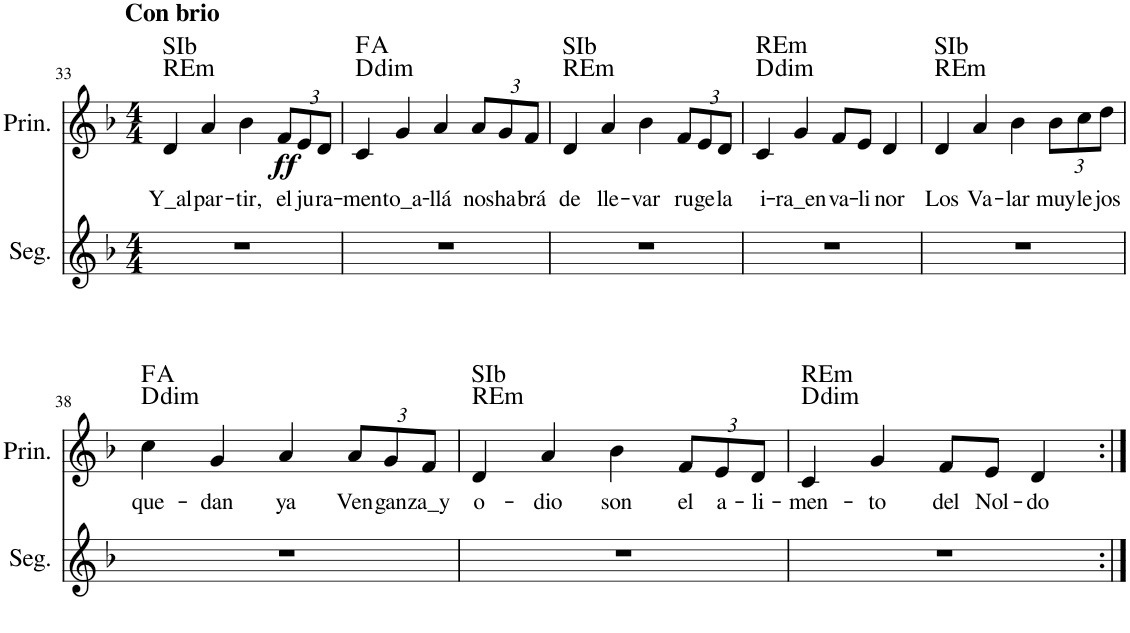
**kern	**kern	**text	**dynam	**harte
*part2	*part1	*part1	*part1	*part1
*staff2	*staff1	*staff1	*staff1	*
*I"Segunda	*I"Principal	*	*	*
*I'Seg.	*I'Prin.	*	*	*
!!LO:PB:g=z
*clefG2	*clefG2	*	*	*
*k[b-]	*k[b-]	*	*	*
*M4/4	*M4/4	*	*	*
=33	=33	=33	=33	=33
!	!LO:TX:a:B:t=Con brio	!	!	!
!	!	!LO:LY:b	!LO:DY:b	!LO:H:n=1:kt=REm
!	!	!	!	!LO:H:n=2:kt=SIb
1r	4d/	Y_al	ff	N N
!	!	!LO:LY:b	!	!
.	4a/	par-	.	.
!	!	!LO:LY:b	!	!
.	4b-\	-tir,	.	.
*	*Xbrackettup	*	*	*
!	!	!LO:LY:b	!	!
.	12f/L	el	.	.
!	!	!LO:LY:b	!	!
.	12e/	ju-	.	.
!	!	!LO:LY:b	!	!
.	12d/J	-ra-	.	.
=34	=34	=34	=34	=34
!	!	!LO:LY:b	!	!LO:H:n=1:kt=dim
!	!	!	!	!LO:H:n=2:kt=A
1r	4c/	-men-	.	D:dim .
!	!	!LO:LY:b	!	!
.	4g/	-to_a-	.	.
!	!	!LO:LY:b	!	!
.	4a/	-llá	.	.
!	!	!LO:LY:b	!	!
.	12a/L	nos	.	.
!	!	!LO:LY:b	!	!
.	12g/	ha-	.	.
!	!	!LO:LY:b	!	!
.	12f/J	-brá	.	.
=35	=35	=35	=35	=35
!	!	!LO:LY:b	!	!LO:H:n=1:kt=REm
!	!	!	!	!LO:H:n=2:kt=SIb
1r	4d/	de	.	N N
!	!	!LO:LY:b	!	!
.	4a/	lle-	.	.
!	!	!LO:LY:b	!	!
.	4b-\	-var	.	.
!	!	!LO:LY:b	!	!
.	12f/L	ru-	.	.
!	!	!LO:LY:b	!	!
.	12e/	-ge-	.	.
!	!	!LO:LY:b	!	!
.	12d/J	-la	.	.
=36	=36	=36	=36	=36
!	!	!LO:LY:b	!	!LO:H:n=1:kt=dim
!	!	!	!	!LO:H:n=2:kt=REm
1r	4c/	i-	.	D:dim N
!	!	!LO:LY:b	!	!
.	4g/	-ra_en	.	.
!	!	!LO:LY:b	!	!
.	8f/L	va-	.	.
!	!	!LO:LY:b	!	!
.	8e/J	-li-	.	.
!	!	!LO:LY:b	!	!
.	4d/	-nor	.	.
=37	=37	=37	=37	=37
!	!	!LO:LY:b	!	!LO:H:n=1:kt=REm
!	!	!	!	!LO:H:n=2:kt=SIb
1r	4d/	Los	.	N N
!	!	!LO:LY:b	!	!
.	4a/	Va-	.	.
!	!	!LO:LY:b	!	!
.	4b-\	-lar	.	.
!	!	!LO:LY:b	!	!
.	12b-\L	muy	.	.
!	!	!LO:LY:b	!	!
.	12cc\	le-	.	.
!	!	!LO:LY:b	!	!
.	12dd\J	-jos	.	.
!!LO:LB:g=z
=38	=38	=38	=38	=38
!	!	!LO:LY:b	!	!LO:H:n=1:kt=dim
!	!	!	!	!LO:H:n=2:kt=A
1r	4cc\	que-	.	D:dim .
!	!	!LO:LY:b	!	!
.	4g/	-dan	.	.
!	!	!LO:LY:b	!	!
.	4a/	ya	.	.
!	!	!LO:LY:b	!	!
.	12a/L	Ven-	.	.
!	!	!LO:LY:b	!	!
.	12g/	-gan-	.	.
!	!	!LO:LY:b	!	!
.	12f/J	-za_y	.	.
=39	=39	=39	=39	=39
!	!	!LO:LY:b	!	!LO:H:n=1:kt=REm
!	!	!	!	!LO:H:n=2:kt=SIb
1r	4d/	o-	.	N N
!	!	!LO:LY:b	!	!
.	4a/	-dio	.	.
!	!	!LO:LY:b	!	!
.	4b-\	son	.	.
!	!	!LO:LY:b	!	!
.	12f/L	el	.	.
!	!	!LO:LY:b	!	!
.	12e/	a-	.	.
!	!	!LO:LY:b	!	!
.	12d/J	-li-	.	.
=40	=40	=40	=40	=40
!	!	!LO:LY:b	!	!LO:H:n=1:kt=dim
!	!	!	!	!LO:H:n=2:kt=REm
1r	4c/	-men-	.	D:dim N
!	!	!LO:LY:b	!	!
.	4g/	-to	.	.
!	!	!LO:LY:b	!	!
.	8f/L	del	.	.
!	!	!LO:LY:b	!	!
.	8e/J	Nol-	.	.
!	!	!LO:LY:b	!	!
.	4d/	-do	.	.
=:|!	=:|!	=:|!	=:|!	=:|!
*-	*-	*-	*-	*-
